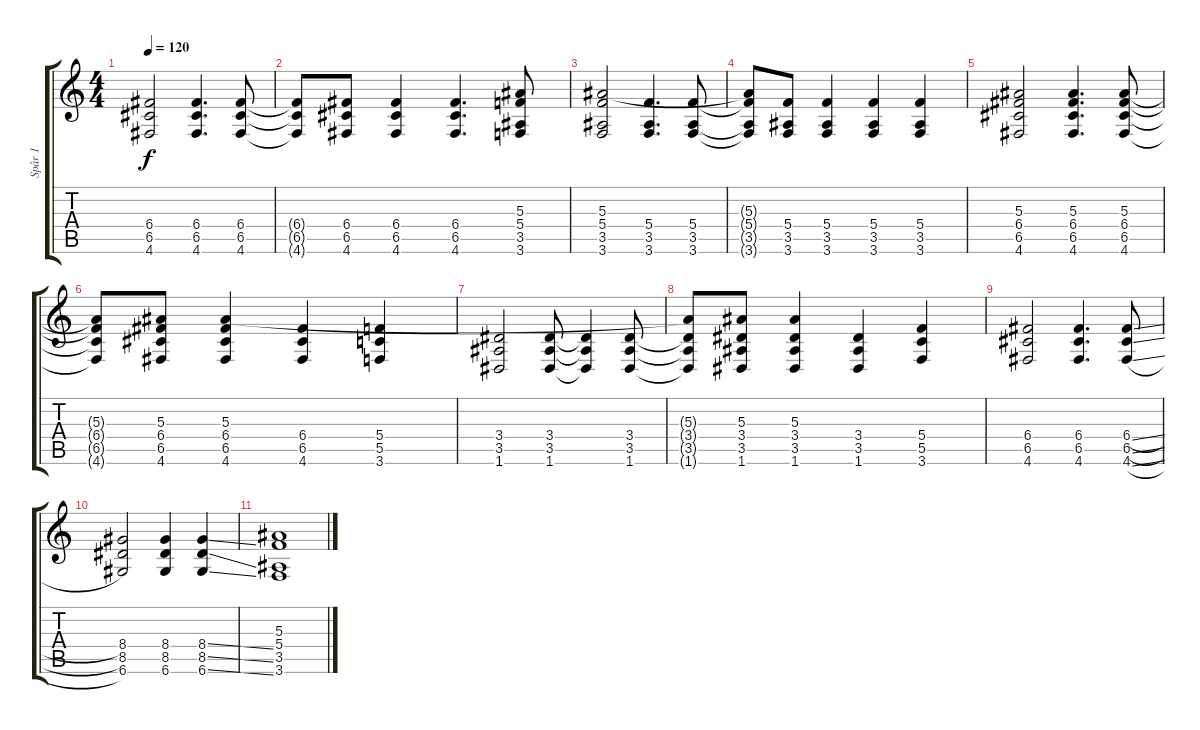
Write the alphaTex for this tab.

\track ("Spår 1" "Spår 1") {instrument electricguitarclean}
\staff {score tabs}
\tuning (D4 A3 F3 C3 G2 D2) {hide}
\ts (4 4)
\tempo 120
\clef g2
\ks c
(6.4 6.5 4.6).2{dy f} (6.4 6.5 4.6).4{d} (6.4 6.5 4.6).8 |
(6.4{t} 6.5{t} 4.6{t}).8 (6.4 6.5 4.6).8 (6.4 6.5 4.6).4 (6.4 6.5 4.6).4{d} (5.3 5.4 3.5 3.6).8 |
(5.3 5.4 3.5 3.6).2 (5.4 3.5 3.6).4{d} (5.4 3.5 3.6).8 |
(5.3{t} 5.4{t} 3.5{t} 3.6{t}).8 (5.4 3.5 3.6).8 (5.4 3.5 3.6).4 (5.4 3.5 3.6).4 (5.4 3.5 3.6).4 |
(5.3 6.4 6.5 4.6).2 (5.3 6.4 6.5 4.6).4{d} (5.3 6.4 6.5 4.6).8 |
(5.3{t} 6.4{t} 6.5{t} 4.6{t}).8 (5.3 6.4 6.5 4.6).8 (5.3 6.4 6.5 4.6).4 (6.4 6.5 4.6).4 (5.4 5.5 3.6).4 |
(3.4 3.5 1.6).2 (3.4 3.5 1.6).8 (3.4{t} 3.5{t} 1.6{t}).4 (3.4 3.5 1.6).8 |
(5.3{t} 3.4{t} 3.5{t} 1.6{t}).8 (5.3 3.4 3.5 1.6).8 (5.3 3.4 3.5 1.6).4 (3.4 3.5 1.6).4 (5.4 5.5 3.6).4 |
(6.4 6.5 4.6).2 (6.4 6.5 4.6).4{d} (6.4{sl} 6.5{sl} 4.6{sl}).8 |
(8.4 8.5 6.6).2 (8.4 8.5 6.6).4 (8.4{ss} 8.5{ss} 6.6{ss}).4 |
(5.3 5.4 3.5 3.6).1
